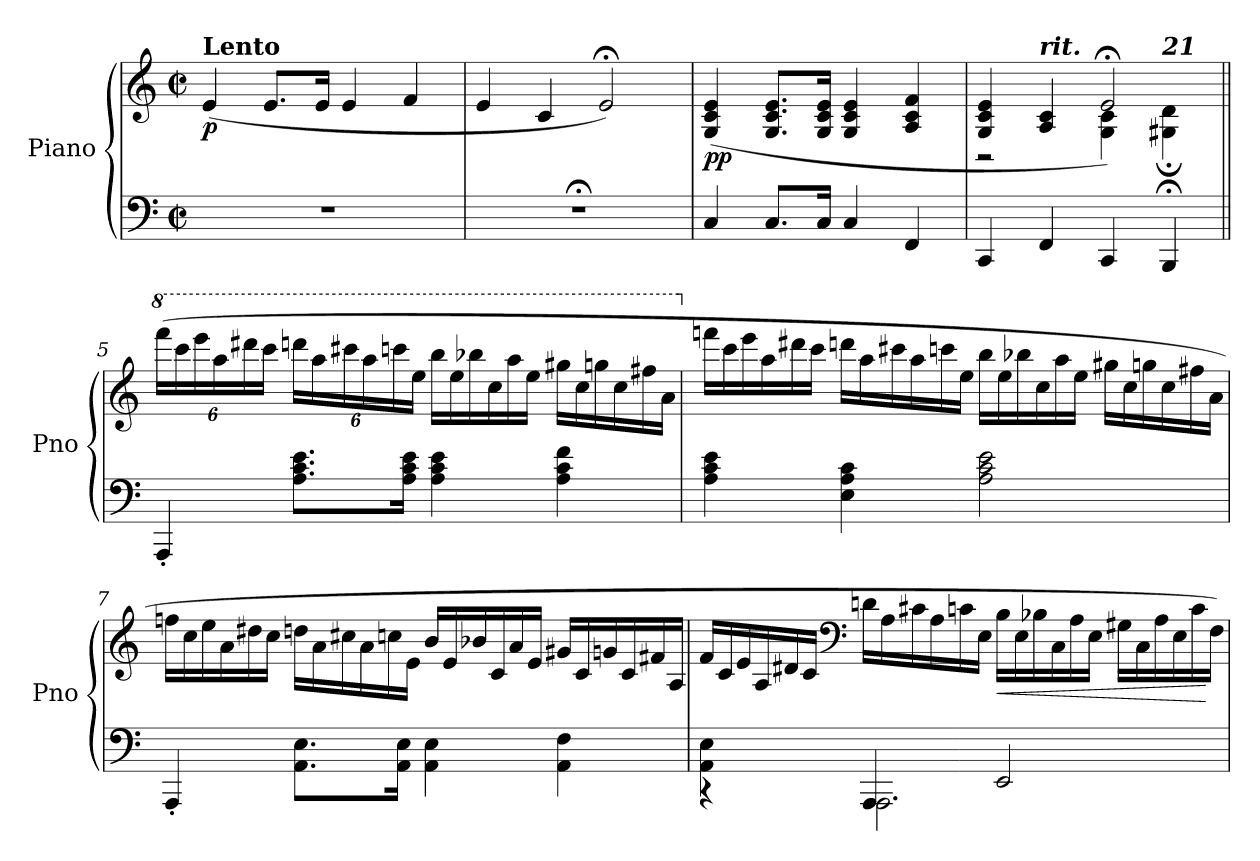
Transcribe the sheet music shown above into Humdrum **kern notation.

**kern	**kern	**dynam
*part1	*part1	*part1
*staff2	*staff1	*staff1/2
*I"Piano	*	*
*I'Pno	*	*
*clefF4	*clefG2	*
*k[]	*k[]	*
*M4/4	*M4/4	*
*met(c|)	*met(c|)	*
=1	=1	=1
!	!LO:TX:a:B:t=Lento	!
!	!	!LO:DY:b
1r	(<4e/	p
.	8.e/L	.
.	16e/Jk	.
.	4e/	.
.	4f/	.
=2	=2	=2
1r;<	4e/	.
.	4c/	.
.	2e;</)	.
=3	=3	=3
!	!	!LO:DY:b
4C/	(>4G/ 4c/ 4e/	pp
8.C/L	8.G/ 8.c/ 8.e/L	.
16C/Jk	16G/ 16c/ 16e/Jk	.
4C/	4G/ 4c/ 4e/	.
4FF/	4A/ 4c/ 4f/	.
=4	=4	=4
*	*^	*
4CC/	4G/ 4c/ 4e/	2r	.
!	!LO:TX:a:Bi:t=rit.	!	!
4FF/	4A/ 4c/	.	.
4CC/	2e;</)	4G\ 4c\	.
!	!	!LO:TX:a:Bi:t=21	!
4BBB;/	.	4G#X\; 4d\;	.
*	*v	*v	*
!!LO:LB:g=z
=5||	=5||	=5||
*	*8va	*
*	*Xbrackettup	*
*	*MM138	*
*	*^	*
!	!LO:TX:a:B:t=Allegro con brio.	!	!
!	!	!	!LO:DY:b=2
!	!	!	!LO:DY:n=1:b
*	*v	*v	*
4AAA'/	(>24ffff\LL	fz other-dynamics
.	24cccc\	.
.	24eeee\	.
.	24aaa\	.
.	24dddd#X\	.
.	24cccc\JJ	.
8.A\ 8.c\ 8.e\L	24ddddn\LL	.
.	24aaa\	.
.	24cccc#X\	.
.	24aaa\	.
.	24ccccn\	.
16A\ 16c\ 16e\Jk	.	.
.	24eee\JJ	.
*	*Xtuplet	*
4A\ 4c\ 4e\	24bbb\LL	.
.	24eee\	.
.	24bbb-X\	.
.	24ccc\	.
.	24aaa\	.
.	24eee\JJ	.
4A\ 4c\ 4f\	24ggg#X\LL	.
.	24ccc\	.
.	24gggn\	.
.	24ccc\	.
.	24fff#X\	.
.	24aa\JJ	.
!!LO:LB:g=z
=6	=6	=6
*	*X8va	*
4A\ 4c\ 4e\	24fffn\LL	.
.	24ccc\	.
.	24eee\	.
.	24aa\	.
.	24ddd#X\	.
.	24ccc\JJ	.
4E\ 4A\ 4c\	24dddn\LL	.
.	24aa\	.
.	24ccc#X\	.
.	24aa\	.
.	24cccn\	.
.	24ee\JJ	.
2A\ 2c\ 2e\	24bb\LL	.
.	24ee\	.
.	24bb-X\	.
.	24cc\	.
.	24aa\	.
.	24ee\JJ	.
.	24gg#X\LL	.
.	24cc\	.
.	24ggn\	.
.	24cc\	.
.	24ff#X\	.
.	24a\JJ	.
!!LO:LB:g=z
=7	=7	=7
!	!	!LO:DY:b
4AAA'/	24ffn\LL	other-dynamics
.	24cc\	.
.	24ee\	.
.	24a\	.
.	24dd#X\	.
.	24cc\JJ	.
8.AA\ 8.E\L	24ddn\LL	.
.	24a\	.
.	24cc#X\	.
.	24a\	.
.	24ccn\	.
16AA\ 16E\Jk	.	.
.	24e\JJ	.
4AA\ 4E\	24b/LL	.
.	24e/	.
.	24b-X/	.
.	24c/	.
.	24a/	.
.	24e/JJ	.
4AA\ 4F\	24g#X/LL	.
.	24c/	.
.	24gn/	.
.	24c/	.
.	24f#X/	.
.	24A/JJ	.
!!LO:PB:g=z
=8	=8	=8
*^	*	*
4AA\ 4E\	4r	24f/LL	.
.	.	24c/	.
.	.	24e/	.
.	.	24A/	.
.	.	24d#X/	.
.	.	24c/JJ	.
*	*	*clefF4	*
4AAA/	2.AAA\	24dn\LL	.
.	.	24A\	.
.	.	24c#X\	.
.	.	24A\	.
.	.	24cn\	.
.	.	24E\JJ	.
!	!	!	!LO:HP:b
2EE/	.	24B\LL	<
.	.	24E\	.
.	.	24B-X\	.
.	.	24C\	.
.	.	24A\	.
.	.	24E\JJ	.
.	.	24G#X\LL	.
.	.	24C\	.
.	.	24A\	.
.	.	24E\	.
.	.	24c\	.
.	.	24F\JJ)	[
*v	*v	*	*
=	=	=
*-	*-	*-
